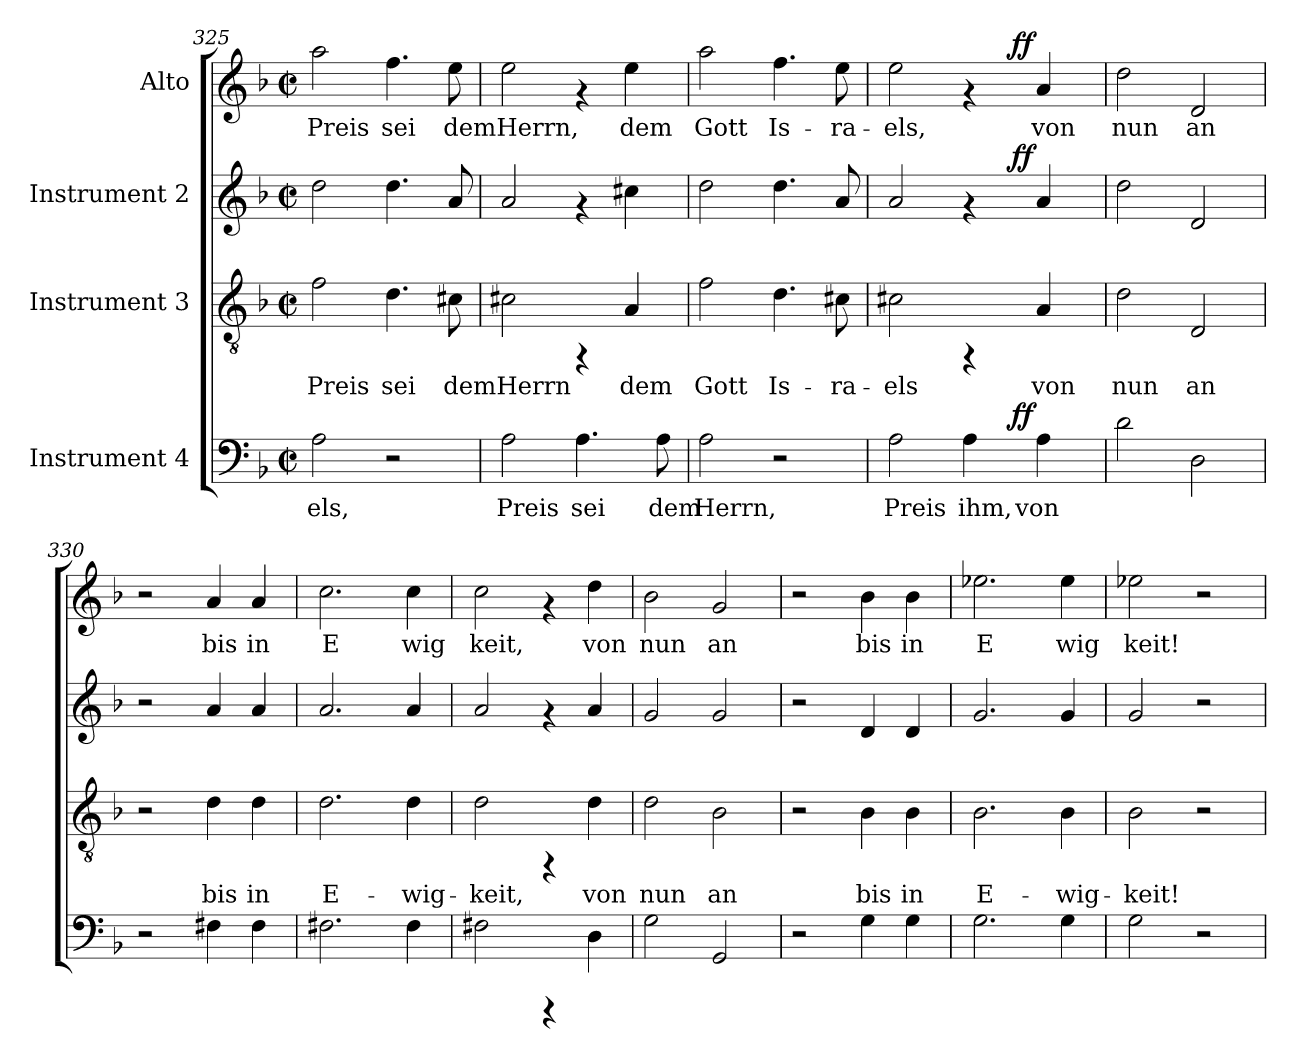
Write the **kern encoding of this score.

**kern	**text	**dynam	**kern	**text	**kern	**text	**dynam	**kern	**text	**dynam
*part4	*part4	*part4	*part3	*part3	*part2	*part2	*part2	*part1	*part1	*part1
*staff4	*staff4	*staff4	*staff3	*staff3	*staff2	*staff2	*staff2	*staff1	*staff1	*staff1
*I"Instrument 4	*	*	*I"Instrument 3	*	*I"Instrument 2	*	*	*I"Alto	*	*
*clefF4	*	*	*clefGv2	*	*clefG2	*	*	*clefG2	*	*
*k[b-]	*	*	*k[b-]	*	*k[b-]	*	*	*k[b-]	*	*
*F:	*	*	*F:	*	*F:	*	*	*F:	*	*
*M2/2	*	*	*M2/2	*	*M2/2	*	*	*M2/2	*	*
*met(c|)	*	*	*met(c|)	*	*met(c|)	*	*	*met(c|)	*	*
=325	=325	=325	=325	=325	=325	=325	=325	=325	=325	=325
!	!LO:LY:b:cj	!	!	!LO:LY:b:cj	!	!LO:LY:b:cj	!	!	!LO:LY:b:cj	!
2A\	els,	.	2f\	Preis	2dd\	--	.	2aa\	Preis	.
!	!	!	!	!LO:LY:b:cj	!	!LO:LY:b:cj	!	!	!LO:LY:b:cj	!
2r	.	.	4.d\	sei	4.dd\	--	.	4.ff\	sei	.
!	!	!	!	!LO:LY:b:cj	!	!LO:LY:b:cj	!	!	!LO:LY:b:cj	!
.	.	.	8c#X\	dem	8a/	--	.	8ee\	dem	.
=326	=326	=326	=326	=326	=326	=326	=326	=326	=326	=326
!	!LO:LY:b:cj	!	!	!LO:LY:b:cj	!	!LO:LY:b:cj	!	!	!LO:LY:b:cj	!
2A\	Preis	.	2c#X\	Herrn	2a/	--	.	2ee\	Herrn,	.
!	!LO:LY:b:cj	!	!	!	!	!	!	!	!	!
4.A\	sei	.	4rFF	.	4rf	.	.	4rf	.	.
!	!	!	!	!LO:LY:b:cj	!	!LO:LY:b:cj	!	!	!LO:LY:b:cj	!
.	.	.	4A/	dem	4cc#X\	--	.	4ee\	dem	.
!	!LO:LY:b:cj	!	!	!	!	!	!	!	!	!
8A\	dem	.	.	.	.	.	.	.	.	.
=327	=327	=327	=327	=327	=327	=327	=327	=327	=327	=327
!	!LO:LY:b:cj	!	!	!LO:LY:b:cj	!	!LO:LY:b:cj	!	!	!LO:LY:b:cj	!
2A\	Herrn,	.	2f\	Gott	2dd\	--	.	2aa\	Gott	.
!	!	!	!	!LO:LY:b:cj	!	!LO:LY:b:cj	!	!	!LO:LY:b:cj	!
2r	.	.	4.d\	Is-	4.dd\	--	.	4.ff\	Is-	.
!	!	!	!	!LO:LY:b:cj	!	!LO:LY:b:cj	!	!	!LO:LY:b:cj	!
.	.	.	8c#X\	-ra-	8a/	--	.	8ee\	-ra-	.
=328	=328	=328	=328	=328	=328	=328	=328	=328	=328	=328
!	!LO:LY:b:cj	!	!	!LO:LY:b:cj	!	!LO:LY:b:cj	!	!	!LO:LY:b:cj	!
*^	*	*	*	*	*^	*	*	*^	*	*
2A\	2ryy	Preis	.	2c#X\	-els	2a/	2ryy	--	.	2ee\	2ryy	-els,	.
!	!	!LO:LY:b:cj	!	!	!	!	!	!	!	!	!	!	!
4A\	8ryy	ihm,	.	4rFF	.	4rf	8ryy	.	.	4rf	8ryy	.	.
.	32.ryy	.	.	.	.	.	32.ryy	.	.	.	32.ryy	.	.
!	!	!	!LO:DY:a	!	!	!	!	!	!LO:DY:b	!	!	!	!LO:DY:a
.	4ryy	.	ff	.	.	.	4ryy	.	ff	.	4ryy	.	ff
!	!	!LO:LY:b:cj	!	!	!LO:LY:b:cj	!	!	!LO:LY:b:cj	!	!	!	!LO:LY:b:cj	!
4A\	.	von	.	4A/	von	4a/	.	--	.	4a/	.	von	.
.	16ryy	.	.	.	.	.	16ryy	.	.	.	16ryy	.	.
.	64ryy	.	.	.	.	.	64ryy	.	.	.	64ryy	.	.
=329	=329	=329	=329	=329	=329	=329	=329	=329	=329	=329	=329	=329	=329
!	!	!LO:LY:b:cj	!	!	!LO:LY:b:cj	!	!	!LO:LY:b:cj	!	!	!	!LO:LY:b:cj	!
*	*	*	*	*	*	*v	*v	*	*	*	*	*	*
*v	*v	*	*	*	*	*	*	*	*v	*v	*	*
2d\	.	.	2d\	nun	2dd\	--	.	2dd\	nun	.
!	!LO:LY:b:cj	!	!	!LO:LY:b:cj	!	!LO:LY:b:cj	!	!	!LO:LY:b:cj	!
2D\	.	.	2D/	an	2d/	--	.	2d/	an	.
=330	=330	=330	=330	=330	=330	=330	=330	=330	=330	=330
2r	.	.	2r	.	2r	.	.	2r	.	.
!	!LO:LY:b:cj	!	!	!LO:LY:b:cj	!	!LO:LY:b:cj	!	!	!LO:LY:b:cj	!
4F#X\	.	.	4d\	bis	4a/	--	.	4a/	bis	.
!	!LO:LY:b:cj	!	!	!LO:LY:b:cj	!	!LO:LY:b:cj	!	!	!LO:LY:b:cj	!
4F#\	.	.	4d\	in	4a/	--	.	4a/	in	.
!!LO:LB:g=z
=331	=331	=331	=331	=331	=331	=331	=331	=331	=331	=331
!	!LO:LY:b:cj	!	!	!LO:LY:b:cj	!	!LO:LY:b:cj	!	!	!LO:LY:b:cj	!
2.F#X\	.	.	2.d\	E-	2.a/	--	.	2.cc\	E	.
!	!LO:LY:b:cj	!	!	!LO:LY:b:cj	!	!LO:LY:b:cj	!	!	!LO:LY:b:cj	!
4F#\	.	.	4d\	-wig-	4a/	--	.	4cc\	wig	.
=332	=332	=332	=332	=332	=332	=332	=332	=332	=332	=332
!	!LO:LY:b:cj	!	!	!LO:LY:b:cj	!	!LO:LY:b:cj	!	!	!LO:LY:b:cj	!
2F#X\	.	.	2d\	-keit,	2a/	--	.	2cc\	keit,	.
4rCCC	.	.	4rFF	.	4rf	.	.	4rf	.	.
!	!LO:LY:b:cj	!	!	!LO:LY:b:cj	!	!LO:LY:b:cj	!	!	!LO:LY:b:cj	!
4D\	.	.	4d\	von	4a/	--	.	4dd\	von	.
=333	=333	=333	=333	=333	=333	=333	=333	=333	=333	=333
!	!LO:LY:b:cj	!	!	!LO:LY:b:cj	!	!LO:LY:b:cj	!	!	!LO:LY:b:cj	!
2G\	.	.	2d\	nun	2g/	--	.	2b-\	nun	.
!	!LO:LY:b:cj	!	!	!LO:LY:b:cj	!	!LO:LY:b:cj	!	!	!LO:LY:b:cj	!
2GG/	.	.	2B-\	an	2g/	--	.	2g/	an	.
=334	=334	=334	=334	=334	=334	=334	=334	=334	=334	=334
2r	.	.	2r	.	2r	.	.	2r	.	.
!	!LO:LY:b:cj	!	!	!LO:LY:b:cj	!	!LO:LY:b:cj	!	!	!LO:LY:b:cj	!
4G\	.	.	4B-\	bis	4d/	--	.	4b-\	bis	.
!	!LO:LY:b:cj	!	!	!LO:LY:b:cj	!	!LO:LY:b:cj	!	!	!LO:LY:b:cj	!
4G\	.	.	4B-\	in	4d/	--	.	4b-\	in	.
=335	=335	=335	=335	=335	=335	=335	=335	=335	=335	=335
!	!LO:LY:b:cj	!	!	!LO:LY:b:cj	!	!LO:LY:b:cj	!	!	!LO:LY:b:cj	!
2.G\	.	.	2.B-\	E-	2.g/	--	.	2.ee-X\	E	.
!	!LO:LY:b:cj	!	!	!LO:LY:b:cj	!	!LO:LY:b:cj	!	!	!LO:LY:b:cj	!
4G\	.	.	4B-\	-wig-	4g/	--	.	4ee-\	wig	.
=336	=336	=336	=336	=336	=336	=336	=336	=336	=336	=336
!	!LO:LY:b:cj	!	!	!LO:LY:b:cj	!	!LO:LY:b:cj	!	!	!LO:LY:b:cj	!
2G\	.	.	2B-\	-keit!	2g/	--	.	2ee-X\	keit!	.
2r	.	.	2r	.	2r	.	.	2r	.	.
=	=	=	=	=	=	=	=	=	=	=
*-	*-	*-	*-	*-	*-	*-	*-	*-	*-	*-
